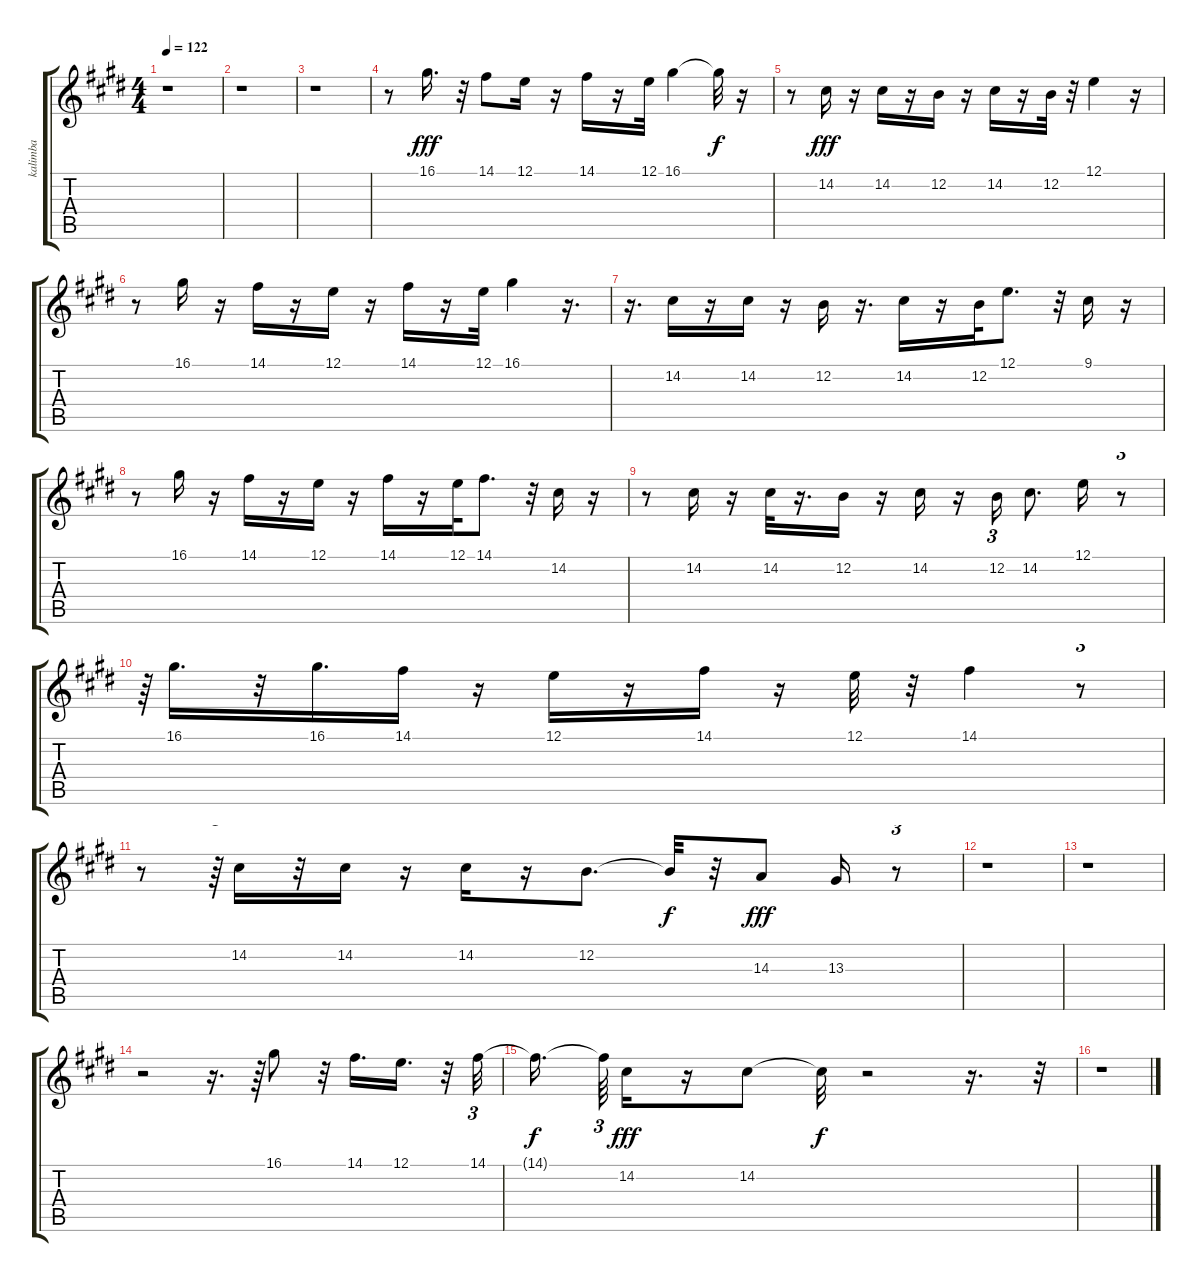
\track ("kalimba" "kalimba") {instrument kalimba}
\staff {score tabs}
\tuning (E4 B3 G3 D3 A2 E2) {hide}
\ts (4 4)
\tempo 122
\clef g2
\ks e
r.1{dy fff} |
r.1 |
r.1 |
r.8 16.1.16{d} r.32 14.1.8 12.1.16 r.16 14.1.16 r.16 12.1.32 16.1.4 16.1{t}.32{dy f} r.16 |
r.8 14.2.16{dy fff} r.16 14.2.16 r.16 12.2.16 r.16 14.2.16 r.16 12.2.32 r.32 12.1.4 r.16 |
r.8 16.1.16 r.16 14.1.16 r.16 12.1.16 r.16 14.1.16 r.16 12.1.32 16.1.4 r.16{d} |
r.16{d} 14.2.16 r.16 14.2.16 r.16 12.2.16 r.16{d} 14.2.16 r.16 12.2.32 12.1.8{d} r.32 9.1.16 r.16 |
r.8 16.1.16 r.16 14.1.16 r.16 12.1.16 r.16 14.1.16 r.16 12.1.32 14.1.8{d} r.32 14.2.16 r.16 |
r.8 14.2.16 r.16 14.2.32 r.16{d} 12.2.16 r.16 14.2.16 r.16 12.2.16{tu (3 2)} 14.2.8{d} 12.1.16 r.8{tu (3 2)} |
r.64{tu (3 2)} 16.1.16{d} r.32 16.1.16{d} 14.1.16 r.16 12.1.16 r.16 14.1.16 r.16 12.1.32 r.32 14.1.4 r.8{tu (3 2)} |
r.8 r.64{tu (3 2)} 14.2.16 r.32 14.2.16 r.16 14.2.16 r.16 12.2.8{d} 12.2{t}.32{dy f} r.32 14.3.8{dy fff} 13.3.16 r.8{tu (3 2)} |
r.1 |
r.1 |
r.2 r.16{d} r.64{tu (3 2)} 16.1.8 r.32 14.1.16{d} 12.1.16{d} r.32 14.1.32{tu (3 2)} |
14.1{t}.16{d dy f} 14.1{t}.64{tu (3 2)} 14.2.16{dy fff} r.16 14.2.8 14.2{t}.32{dy f} r.2 r.16{d} r.32{tu (3 2)} |
r.1
